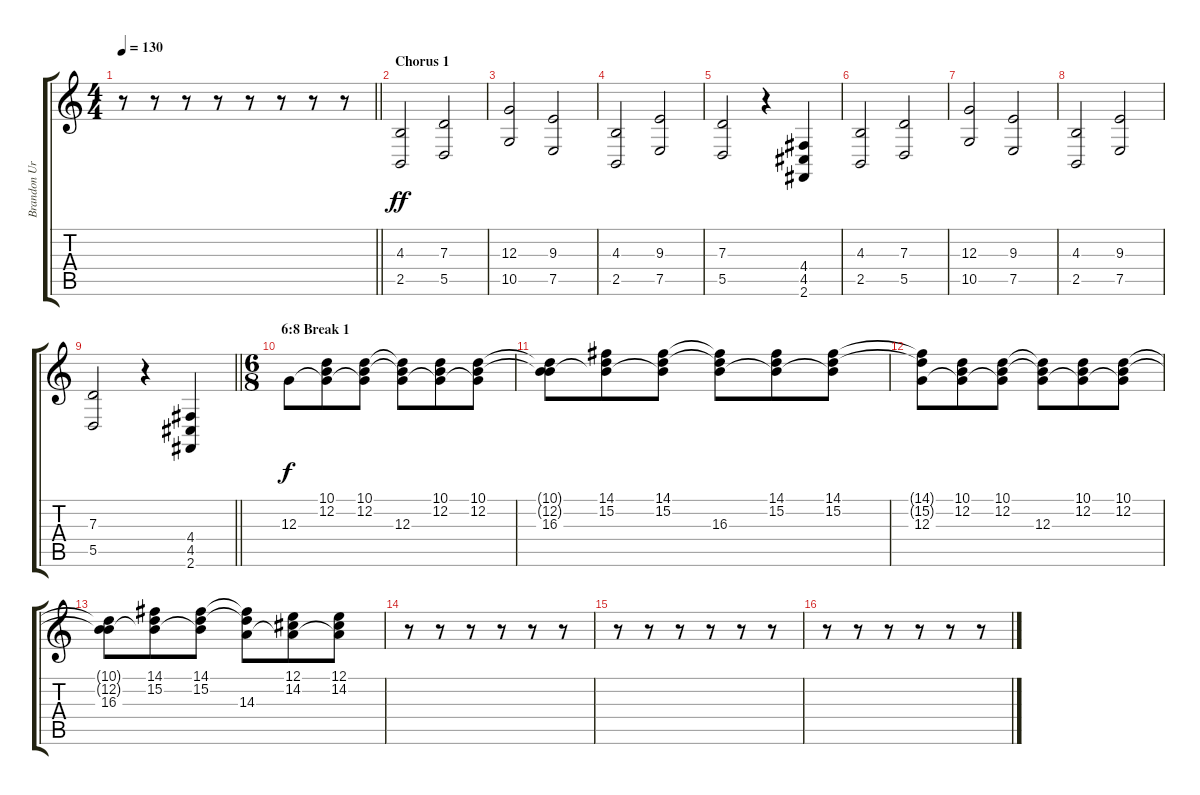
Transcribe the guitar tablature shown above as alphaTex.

\track ("Brandon Urie (Keyboard)" "Brandon Ur") {instrument accordion}
\staff {score tabs}
\tuning (E4 B3 G3 D3 A2 E2) {hide}
\ts (4 4)
\tempo 130
\clef g2
\barLineRight lightlight
\ks c
r.8{dy f} r.8 r.8 r.8 r.8 r.8 r.8 r.8 |
\section ("" "Chorus 1")
(4.3 2.5).2{dy ff} (7.3 5.5).2 |
(12.3 10.5).2 (9.3 7.5).2 |
(4.3 2.5).2 (9.3 7.5).2 |
(7.3 5.5).2 r.4 (4.4 4.5 2.6).4 |
(4.3 2.5).2 (7.3 5.5).2 |
(12.3 10.5).2 (9.3 7.5).2 |
(4.3 2.5).2 (9.3 7.5).2 |
\barLineRight lightlight
(7.3 5.5).2 r.4 (4.4 4.5 2.6).4 |
\ts (6 8)
\section ("" "6:8 Break 1")
12.3.8{dy f volume 6 instrument pad1newage} (10.1 12.2 12.3{t}).8 (10.1 12.2 12.3{t}).8 (10.1{t} 12.2{t} 12.3).8 (10.1 12.2 12.3{t}).8 (10.1 12.2 12.3{t}).8 |
(10.1{t} 12.2{t} 16.3).8{instrument pad1newage} (14.1 15.2 16.3{t}).8 (14.1 15.2 16.3{t}).8 (14.1{t} 15.2{t} 16.3).8 (14.1 15.2 16.3{t}).8 (14.1 15.2 16.3{t}).8 |
(14.1{t} 15.2{t} 12.3).8{instrument pad1newage} (10.1 12.2 12.3{t}).8 (10.1 12.2 12.3{t}).8 (10.1{t} 12.2{t} 12.3).8 (10.1 12.2 12.3{t}).8 (10.1 12.2 12.3{t}).8 |
(10.1{t} 12.2{t} 16.3).8{instrument pad1newage} (14.1 15.2 16.3{t}).8 (14.1 15.2 16.3{t}).8 (14.1{t} 15.2{t} 14.3).8 (12.1 14.2 14.3{t}).8 (12.1 14.2 14.3{t}).8 |
r.8 r.8 r.8 r.8 r.8 r.8 |
r.8 r.8 r.8 r.8 r.8 r.8 |
r.8 r.8 r.8 r.8 r.8 r.8
